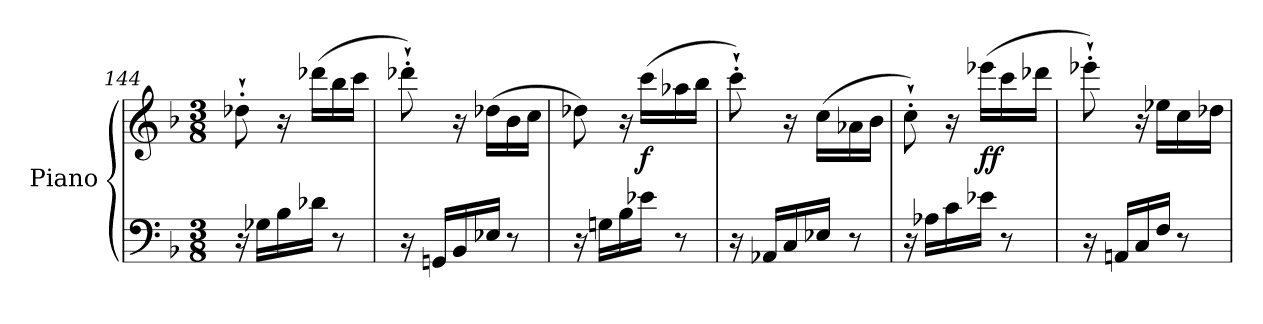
**kern	**kern	**dynam
*part1	*part1	*part1
*staff2	*staff1	*staff1/2
*I"Piano	*	*
*I'Pno	*	*
*clefF4	*clefG2	*
*k[b-]	*k[b-]	*
*F:	*F:	*
*M3/8	*M3/8	*
=144	=144	=144
16r	8dd-X`'\	.
16G-X\LL	.	.
16B-\	16r	.
16d-X\JJ	(16ddd-X\LL	.
8r	16bb-\	.
.	16ccc\JJ	.
!!LO:PB:g=z
=145	=145	=145
16r	8ddd-X`'\)	.
16GGn/LL	.	.
16BB-/	16r	.
16E-X/JJ	(16dd-X\LL	.
8r	16b-\	.
.	16cc\JJ	.
=146	=146	=146
16r	8dd-X\)	.
16Gn\LL	.	.
16B-\	16r	.
!	!	!LO:DY:b
16e-X\JJ	(16ccc\LL	f
8r	16aa-X\	.
.	16bb-\JJ	.
=147	=147	=147
16r	8ccc`'\)	.
16AA-X/LL	.	.
16C/	16r	.
16E-X/JJ	(16cc\LL	.
8r	16a-X\	.
.	16b-\JJ	.
=148	=148	=148
16r	8cc`'\)	.
16A-X\LL	.	.
16c\	16r	.
!	!	!LO:DY:b
16e-X\JJ	(16eee-X\LL	ff
8r	16ccc\	.
.	16ddd-X\JJ	.
=149	=149	=149
16r	8eee-X`'\)	.
16AAn/LL	.	.
16C/	16r	.
16F/JJ	16ee-X\LL	.
8r	16cc\	.
.	16dd-X\JJ	.
=	=	=
*-	*-	*-
